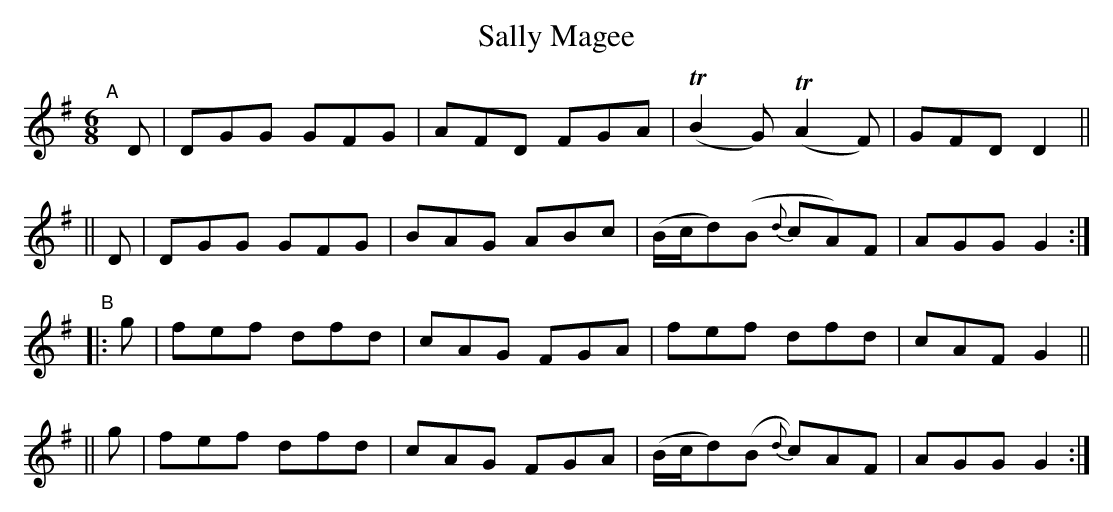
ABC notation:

X:1
T: Sally Magee
M: 6/8
L: 1/8
K: G
"^A"\
[|]D | DGG GFG | AFD FGA | (TB2G) (TA2F) | GFD D2 ||
|| D | DGG GFG | BAG ABc | (B/c/d)(B {d}cA)F | AGG G2 :|
"^B"\
|: g | fef dfd | cAG FGA |fef dfd | cAF G2 ||
|| g | fef dfd | cAG FGA |(B/c/d)(B {d}c)AF | AGG G2 :|
